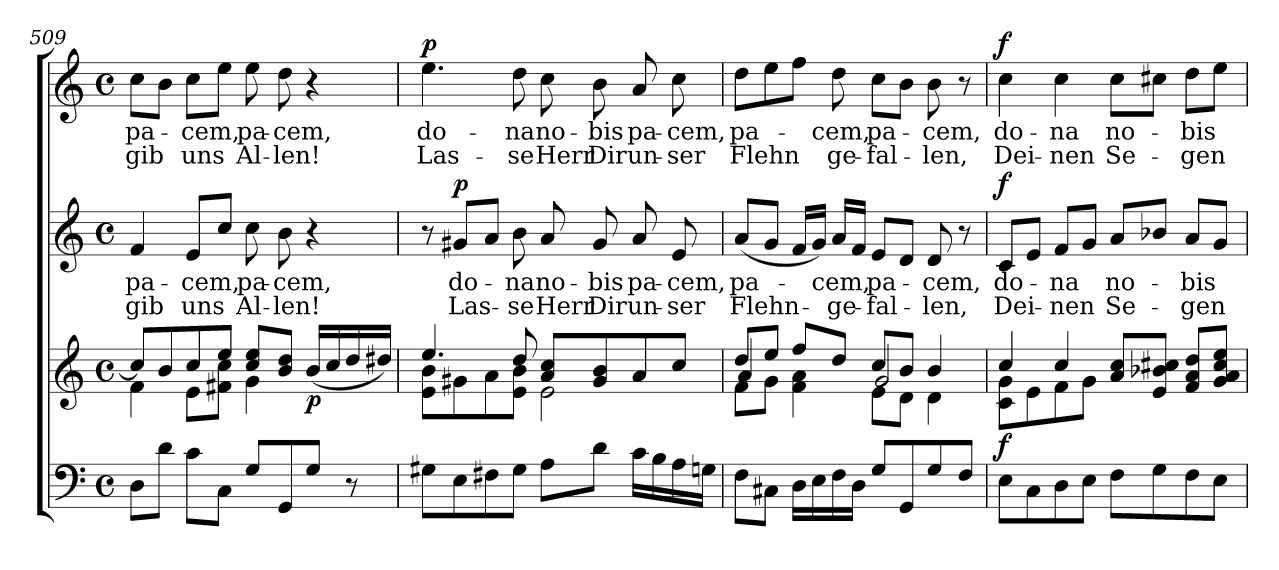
**kern	**kern	**dynam	**kern	**text	**text	**dynam	**kern	**text	**text	**dynam
*part3	*part3	*part3	*part2	*part2	*part2	*part2	*part1	*part1	*part1	*part1
*staff4	*staff3	*staff3/4	*staff2	*staff2	*staff2	*staff2	*staff1	*staff1	*staff1	*staff1
*clefF4	*clefG2	*	*clefG2	*	*	*	*clefG2	*	*	*
*k[]	*k[]	*	*k[]	*	*	*	*k[]	*	*	*
*C:	*C:	*	*C:	*	*	*	*C:	*	*	*
*M4/4	*M4/4	*	*M4/4	*	*	*	*M4/4	*	*	*
*met(c)	*met(c)	*	*met(c)	*	*	*	*met(c)	*	*	*
=509	=509	=509	=509	=509	=509	=509	=509	=509	=509	=509
*	*^	*	*	*	*	*	*	*	*	*
!	!	!	!	!	!LO:LY:b	!LO:LY:b	!	!	!LO:LY:b	!LO:LY:b	!
8D\L	8cc/L]	4f\	.	4f/	pa-	gib	.	8cc\L	pa-	gib	.
8d\J	8b/	.	.	.	.	.	.	8b\J	.	.	.
!	!	!	!	!	!LO:LY:b	!LO:LY:b	!	!	!LO:LY:b	!LO:LY:b	!
8c\L	8cc/	8e\L	.	8e/L	-cem,	uns	.	8cc\L	-cem,	uns	.
8C\J	8ee/J	8f#X\ 8cc\J	.	8cc/J	.	.	.	8ee\J	.	.	.
!	!	!	!	!	!LO:LY:b	!LO:LY:b	!	!	!LO:LY:b	!LO:LY:b	!
8G/L	8cc/ 8ee/L	4g\	.	8cc\	pa-	Al-	.	8ee\	pa-	Al-	.
!	!	!	!	!	!LO:LY:b	!LO:LY:b	!	!	!LO:LY:b	!LO:LY:b	!
8GG/	8b/ 8dd/J	.	.	8b\	-cem,	-len!	.	8dd\	-cem,	-len!	.
!	!	!	!LO:DY:b	!	!	!	!	!	!	!	!
8G/J	(<16b/LL	4ryy	p	4r	.	.	.	4r	.	.	.
.	16cc/	.	.	.	.	.	.	.	.	.	.
8r	16dd/	.	.	.	.	.	.	.	.	.	.
.	16dd#X/JJ)	.	.	.	.	.	.	.	.	.	.
!!LO:PB:g=z
=510	=510	=510	=510	=510	=510	=510	=510	=510	=510	=510	=510
!	!	!	!	!	!	!	!	!	!LO:LY:b	!LO:LY:b	!LO:DY:a
8G#X\L	4.ee/	8e\ 8b\L	.	8r	.	.	.	4.ee\	do-	Las-	p
!	!	!	!	!	!LO:LY:b	!LO:LY:b	!LO:DY:a	!	!	!	!
8E\	.	8g#X\	.	8g#X/L	do-	Las-	p	.	.	.	.
8F#X\	.	8a\	.	8a/J	.	.	.	.	.	.	.
!	!	!	!	!	!LO:LY:b	!LO:LY:b	!	!	!LO:LY:b	!LO:LY:b	!
8G#\J	8dd/	8e\ 8b\J	.	8b\	-na	-se	.	8dd\	-na	-se	.
!	!	!	!	!	!LO:LY:b	!LO:LY:b	!	!	!LO:LY:b	!LO:LY:b	!
8A\L	8a/ 8cc/L	2e\	.	8a/	no-	Herr	.	8cc\	no-	Herr	.
!	!	!	!	!	!LO:LY:b	!LO:LY:b	!	!	!LO:LY:b	!LO:LY:b	!
8d\J	8g#/ 8b/	.	.	8g#/	-bis	Dir	.	8b\	-bis	Dir	.
!	!	!	!	!	!LO:LY:b	!LO:LY:b	!	!	!LO:LY:b	!LO:LY:b	!
16c\LL	8a/	.	.	8a/	pa-	un-	.	8a/	pa-	un-	.
16B\	.	.	.	.	.	.	.	.	.	.	.
!	!	!	!	!	!LO:LY:b	!LO:LY:b	!	!	!LO:LY:b	!LO:LY:b	!
16A\	8cc/J	.	.	8e/	-cem,	-ser	.	8cc\	-cem,	-ser	.
16Gn\JJ	.	.	.	.	.	.	.	.	.	.	.
=511	=511	=511	=511	=511	=511	=511	=511	=511	=511	=511	=511
*	*	*^	*	*	*	*	*	*	*	*	*
!	!	!	!	!	!	!LO:LY:b	!LO:LY:b	!	!	!LO:LY:b	!LO:LY:b	!
8F\L	8dd/L	8f\L	4a/	.	(<8a/L	pa-	Flehn-	.	8dd\L	pa-	Flehn	.
8C#X\J	8ee/J	8g\J	.	.	8g/J	.	.	.	8ee\	.	.	.
16D\LL	8ff/L	4f\ 4a\	4ryy	.	16f/LL	.	.	.	8ff\J	.	.	.
16E\	.	.	.	.	16g/JJ)	.	.	.	.	.	.	.
!	!	!	!	!	!	!LO:LY:b	!LO:LY:b	!	!	!LO:LY:b	!LO:LY:b	!
16F\	8dd/J	.	.	.	16a/LL	-cem,	-ge-	.	8dd\	-cem,	ge-	.
16D\JJ	.	.	.	.	16f/JJ	.	.	.	.	.	.	.
!	!	!	!	!	!	!LO:LY:b	!LO:LY:b	!	!	!LO:LY:b	!LO:LY:b	!
8G/L	8cc/L	8e\L	2g/	.	8e/L	pa-	-fal-	.	8cc\L	pa-	-fal-	.
8GG/	8b/J	8d\J	.	.	8d/J	.	.	.	8b\J	.	.	.
!	!	!	!	!	!	!LO:LY:b	!LO:LY:b	!	!	!LO:LY:b	!LO:LY:b	!
8G/	4b/	4d\	.	.	8d/	-cem,	-len,	.	8b\	-cem,	-len,	.
8F/J	.	.	.	.	8r	.	.	.	8r	.	.	.
*	*	*v	*v	*	*	*	*	*	*	*	*	*
=512	=512	=512	=512	=512	=512	=512	=512	=512	=512	=512	=512
!	!	!	!LO:DY:b	!	!LO:LY:b	!LO:LY:b	!LO:DY:a	!	!LO:LY:b	!LO:LY:b	!LO:DY:a
8E\L	4cc/	8c\ 8g\L	f	8c/L	do-	Dei-	f	4cc\	do-	Dei-	f
8C\	.	8e\	.	8e/J	.	.	.	.	.	.	.
!	!	!	!	!	!LO:LY:b	!LO:LY:b	!	!	!LO:LY:b	!LO:LY:b	!
8D\	4cc/	8f\	.	8f/L	-na	-nen	.	4cc\	-na	-nen	.
8E\J	.	8g\J	.	8g/J	.	.	.	.	.	.	.
!	!	!	!	!	!LO:LY:b	!LO:LY:b	!	!	!LO:LY:b	!LO:LY:b	!
8F\L	8a/ 8cc/L	2ryy	.	8a/L	no-	Se-	.	8cc\L	no-	Se-	.
8G\	8e/ 8b-X/ 8cc#X/J	.	.	8b-X/J	.	.	.	8cc#X\J	.	.	.
!	!	!	!	!	!LO:LY:b	!LO:LY:b	!	!	!LO:LY:b	!LO:LY:b	!
8F\	8f/ 8a/ 8dd/L	.	.	8a/L	-bis	-gen	.	8dd\L	-bis	-gen	.
8E\J	8g/ 8a/ 8cc#/ 8ee/J	.	.	8g/J	.	.	.	8ee\J	.	.	.
*	*v	*v	*	*	*	*	*	*	*	*	*
=	=	=	=	=	=	=	=	=	=	=
*-	*-	*-	*-	*-	*-	*-	*-	*-	*-	*-
